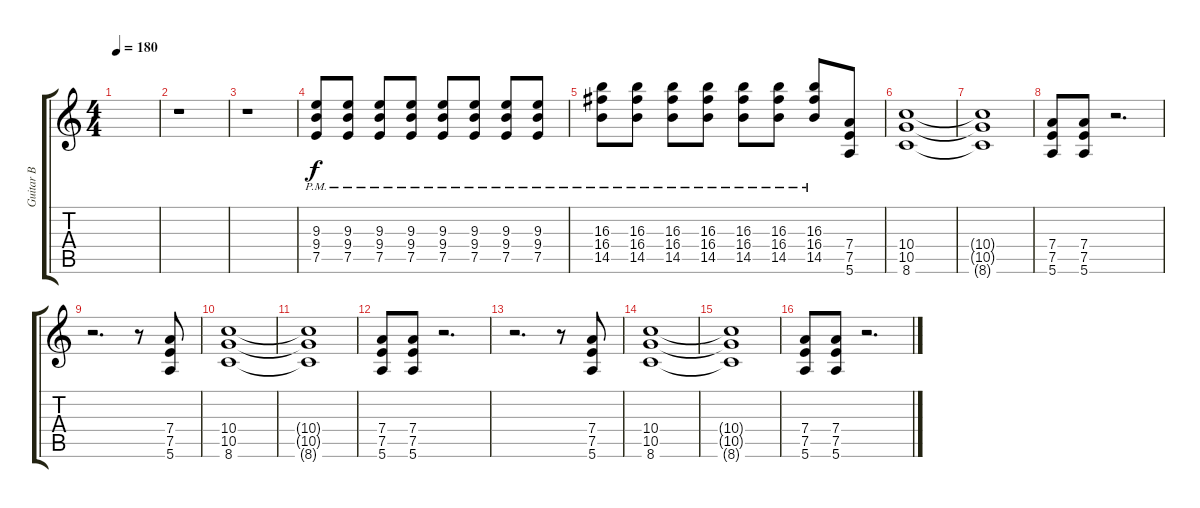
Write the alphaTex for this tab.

\track ("Guitar B" "Guitar B") {instrument distortionguitar}
\staff {score tabs}
\tuning (E4 B3 G3 D3 A2 E2) {hide}
\ts (4 4)
\tempo 180
\clef g2
\ks c
|
r.1 |
r.1 |
(9.3{pm} 9.4{pm} 7.5{pm}).8 (9.3{pm} 9.4{pm} 7.5{pm}).8 (9.3{pm} 9.4{pm} 7.5{pm}).8 (9.3{pm} 9.4{pm} 7.5{pm}).8 (9.3{pm} 9.4{pm} 7.5{pm}).8 (9.3{pm} 9.4{pm} 7.5{pm}).8 (9.3{pm} 9.4{pm} 7.5{pm}).8 (9.3{pm} 9.4{pm} 7.5{pm}).8 |
(16.3{pm} 16.4{pm} 14.5{pm}).8 (16.3{pm} 16.4{pm} 14.5{pm}).8 (16.3{pm} 16.4{pm} 14.5{pm}).8 (16.3{pm} 16.4{pm} 14.5{pm}).8 (16.3{pm} 16.4{pm} 14.5{pm}).8 (16.3{pm} 16.4{pm} 14.5{pm}).8 (16.3{pm} 16.4{pm} 14.5{pm}).8 (7.4 7.5 5.6).8 |
(10.4 10.5 8.6).1 |
(10.4{t} 10.5{t} 8.6{t}).1 |
(7.4 7.5 5.6).8 (7.4 7.5 5.6).8 r.2{d} |
r.2{d} r.8 (7.4 7.5 5.6).8 |
(10.4 10.5 8.6).1 |
(10.4{t} 10.5{t} 8.6{t}).1 |
(7.4 7.5 5.6).8 (7.4 7.5 5.6).8 r.2{d} |
r.2{d} r.8 (7.4 7.5 5.6).8 |
(10.4 10.5 8.6).1 |
(10.4{t} 10.5{t} 8.6{t}).1 |
(7.4 7.5 5.6).8 (7.4 7.5 5.6).8 r.2{d}
